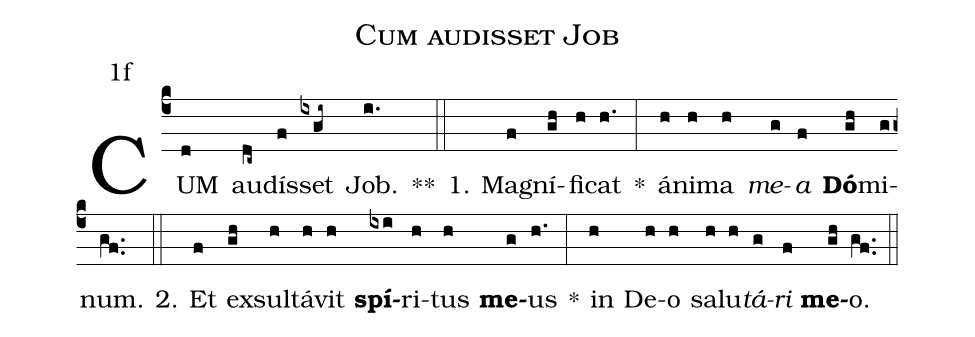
name:Cum audisset Job;
office-part:Antiphona;
mode:1;
annotation:1f;
%%
(c4) CUM(d) au(dc~)dís(f)set(ixgi~) Job.(i.) **(::)
1. Ma(f)gní(gh)fi(h)cat(h.) *(:) á(h)ni(h)ma(h) <i>me</i>(g)<i>a</i>(f) <b>Dó</b>(gh)mi(g)num.(gf..) (::)
2. Et(f) ex(gh)sul(h)tá(h)vit(h) <b>spí</b>(ixi)ri(h)tus(h) <b>me</b>(g)us(h.) *(:) in(h) De(h)o(h) sa(h)lu(h)<i>tá</i>(g)<i>ri</i>(f) <b>me</b>(gh)o.(gf..) (::)
